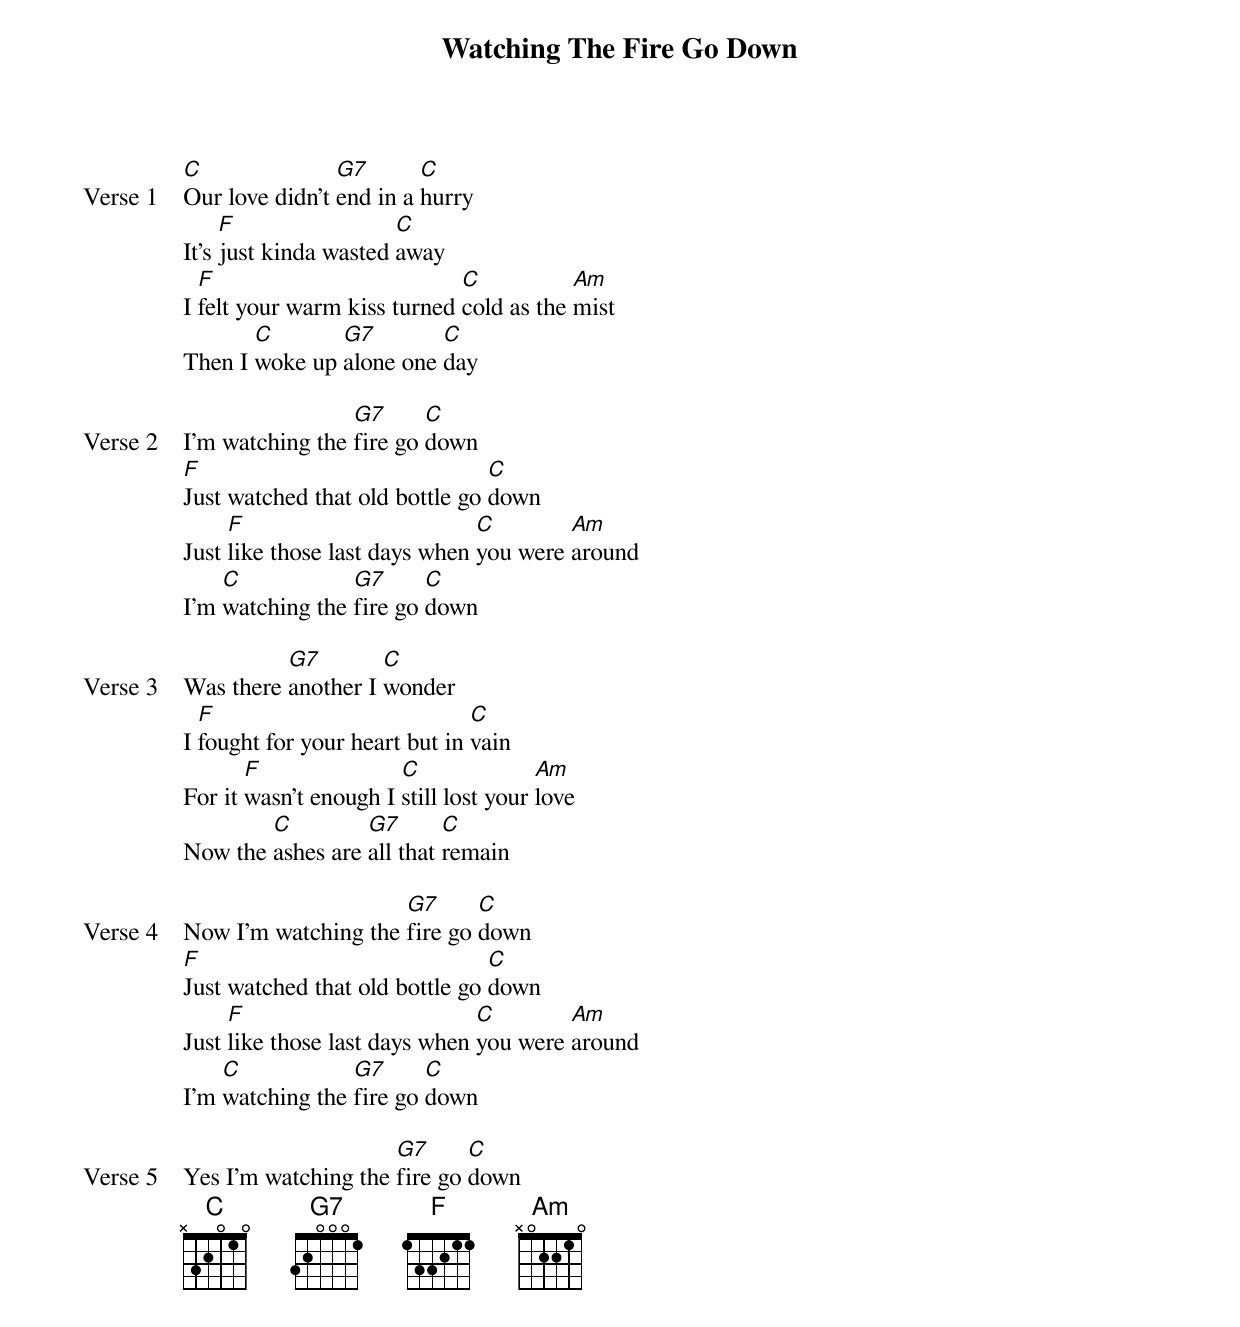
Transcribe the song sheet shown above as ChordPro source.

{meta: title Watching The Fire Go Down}
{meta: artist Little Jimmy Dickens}
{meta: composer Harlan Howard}
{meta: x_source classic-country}
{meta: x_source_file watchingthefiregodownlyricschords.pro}
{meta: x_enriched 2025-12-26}

{start_of_verse: Verse 1}
[C]Our love didn't [G7]end in a [C]hurry
It's [F]just kinda wasted [C]away
I [F]felt your warm kiss turned [C]cold as the [Am]mist
Then I [C]woke up [G7]alone one [C]day
{end_of_verse}

{start_of_verse: Verse 2}
I'm watching the [G7]fire go [C]down
[F]Just watched that old bottle go [C]down
Just [F]like those last days when [C]you were [Am]around
I'm [C]watching the [G7]fire go [C]down
{end_of_verse}

{start_of_verse: Verse 3}
Was there [G7]another I [C]wonder
I [F]fought for your heart but in [C]vain
For it [F]wasn't enough I [C]still lost your [Am]love
Now the [C]ashes are [G7]all that [C]remain
{end_of_verse}

{start_of_verse: Verse 4}
Now I'm watching the [G7]fire go [C]down
[F]Just watched that old bottle go [C]down
Just [F]like those last days when [C]you were [Am]around
I'm [C]watching the [G7]fire go [C]down
{end_of_verse}

{start_of_verse: Verse 5}
Yes I'm watching the [G7]fire go [C]down
{end_of_verse}
